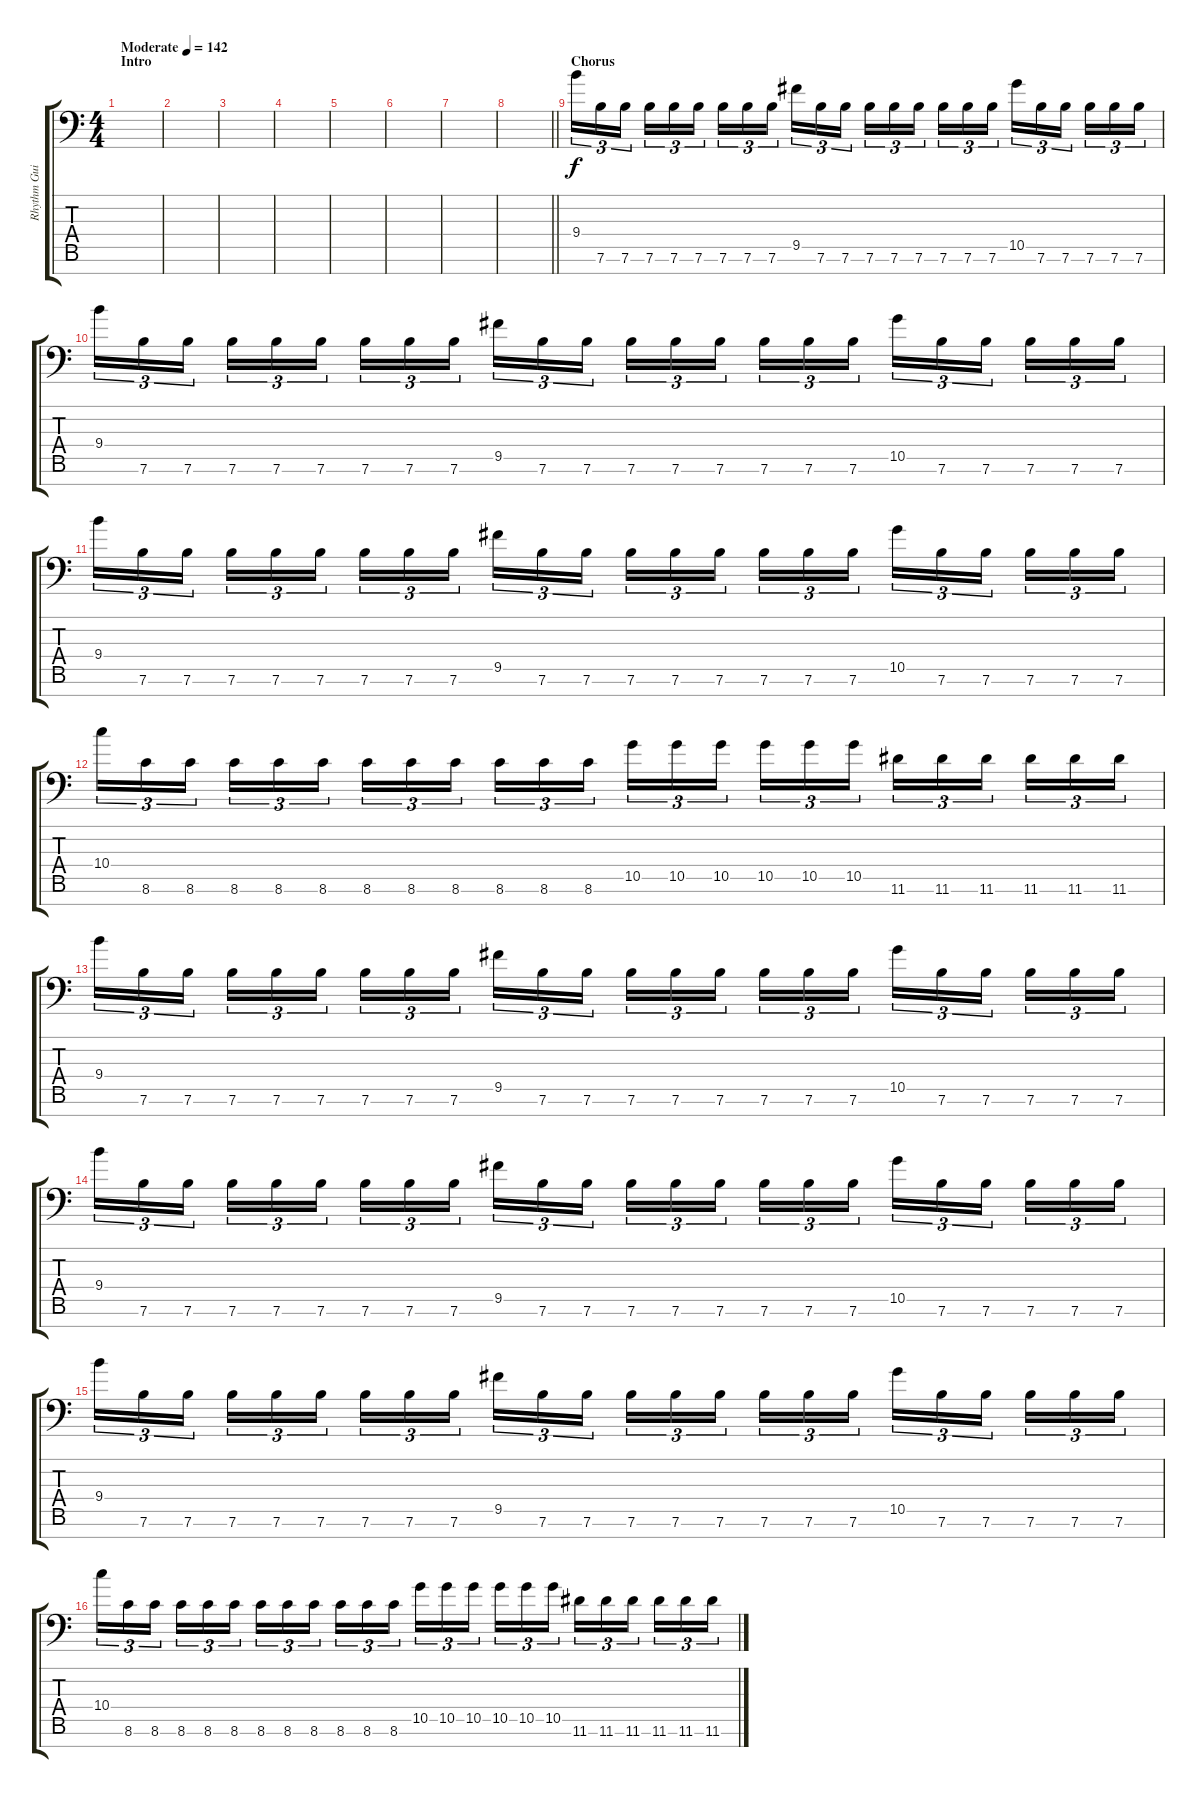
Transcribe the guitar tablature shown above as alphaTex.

\track ("Rhythm Guitar 1" "Rhythm Gui") {instrument distortionguitar}
\staff {score tabs}
\tuning (E4 B3 G3 D3 A2 E2 A1) {hide}
\ts (4 4)
\section ("" "Intro")
\tempo (142 "Moderate")
\clef f4
\ks c
|
|
|
|
|
|
|
\barLineRight lightlight
|
\section ("" "Chorus")
9.4.16{tu (3 2)} 7.6.16{tu (3 2)} 7.6.16{tu (3 2) beam splitsecondary} 7.6.16{tu (3 2)} 7.6.16{tu (3 2)} 7.6.16{tu (3 2)} 7.6.16{tu (3 2)} 7.6.16{tu (3 2)} 7.6.16{tu (3 2) beam splitsecondary} 9.5.16{tu (3 2)} 7.6.16{tu (3 2)} 7.6.16{tu (3 2)} 7.6.16{tu (3 2)} 7.6.16{tu (3 2)} 7.6.16{tu (3 2) beam splitsecondary} 7.6.16{tu (3 2)} 7.6.16{tu (3 2)} 7.6.16{tu (3 2)} 10.5.16{tu (3 2)} 7.6.16{tu (3 2)} 7.6.16{tu (3 2) beam splitsecondary} 7.6.16{tu (3 2)} 7.6.16{tu (3 2)} 7.6.16{tu (3 2)} |
9.4.16{tu (3 2)} 7.6.16{tu (3 2)} 7.6.16{tu (3 2) beam splitsecondary} 7.6.16{tu (3 2)} 7.6.16{tu (3 2)} 7.6.16{tu (3 2)} 7.6.16{tu (3 2)} 7.6.16{tu (3 2)} 7.6.16{tu (3 2) beam splitsecondary} 9.5.16{tu (3 2)} 7.6.16{tu (3 2)} 7.6.16{tu (3 2)} 7.6.16{tu (3 2)} 7.6.16{tu (3 2)} 7.6.16{tu (3 2) beam splitsecondary} 7.6.16{tu (3 2)} 7.6.16{tu (3 2)} 7.6.16{tu (3 2)} 10.5.16{tu (3 2)} 7.6.16{tu (3 2)} 7.6.16{tu (3 2) beam splitsecondary} 7.6.16{tu (3 2)} 7.6.16{tu (3 2)} 7.6.16{tu (3 2)} |
9.4.16{tu (3 2)} 7.6.16{tu (3 2)} 7.6.16{tu (3 2) beam splitsecondary} 7.6.16{tu (3 2)} 7.6.16{tu (3 2)} 7.6.16{tu (3 2)} 7.6.16{tu (3 2)} 7.6.16{tu (3 2)} 7.6.16{tu (3 2) beam splitsecondary} 9.5.16{tu (3 2)} 7.6.16{tu (3 2)} 7.6.16{tu (3 2)} 7.6.16{tu (3 2)} 7.6.16{tu (3 2)} 7.6.16{tu (3 2) beam splitsecondary} 7.6.16{tu (3 2)} 7.6.16{tu (3 2)} 7.6.16{tu (3 2)} 10.5.16{tu (3 2)} 7.6.16{tu (3 2)} 7.6.16{tu (3 2) beam splitsecondary} 7.6.16{tu (3 2)} 7.6.16{tu (3 2)} 7.6.16{tu (3 2)} |
10.4.16{tu (3 2)} 8.6.16{tu (3 2)} 8.6.16{tu (3 2) beam splitsecondary} 8.6.16{tu (3 2)} 8.6.16{tu (3 2)} 8.6.16{tu (3 2)} 8.6.16{tu (3 2)} 8.6.16{tu (3 2)} 8.6.16{tu (3 2) beam splitsecondary} 8.6.16{tu (3 2)} 8.6.16{tu (3 2)} 8.6.16{tu (3 2)} 10.5.16{tu (3 2)} 10.5.16{tu (3 2)} 10.5.16{tu (3 2) beam splitsecondary} 10.5.16{tu (3 2)} 10.5.16{tu (3 2)} 10.5.16{tu (3 2)} 11.6.16{tu (3 2)} 11.6.16{tu (3 2)} 11.6.16{tu (3 2) beam splitsecondary} 11.6.16{tu (3 2)} 11.6.16{tu (3 2)} 11.6.16{tu (3 2)} |
9.4.16{tu (3 2)} 7.6.16{tu (3 2)} 7.6.16{tu (3 2) beam splitsecondary} 7.6.16{tu (3 2)} 7.6.16{tu (3 2)} 7.6.16{tu (3 2)} 7.6.16{tu (3 2)} 7.6.16{tu (3 2)} 7.6.16{tu (3 2) beam splitsecondary} 9.5.16{tu (3 2)} 7.6.16{tu (3 2)} 7.6.16{tu (3 2)} 7.6.16{tu (3 2)} 7.6.16{tu (3 2)} 7.6.16{tu (3 2) beam splitsecondary} 7.6.16{tu (3 2)} 7.6.16{tu (3 2)} 7.6.16{tu (3 2)} 10.5.16{tu (3 2)} 7.6.16{tu (3 2)} 7.6.16{tu (3 2) beam splitsecondary} 7.6.16{tu (3 2)} 7.6.16{tu (3 2)} 7.6.16{tu (3 2)} |
9.4.16{tu (3 2)} 7.6.16{tu (3 2)} 7.6.16{tu (3 2) beam splitsecondary} 7.6.16{tu (3 2)} 7.6.16{tu (3 2)} 7.6.16{tu (3 2)} 7.6.16{tu (3 2)} 7.6.16{tu (3 2)} 7.6.16{tu (3 2) beam splitsecondary} 9.5.16{tu (3 2)} 7.6.16{tu (3 2)} 7.6.16{tu (3 2)} 7.6.16{tu (3 2)} 7.6.16{tu (3 2)} 7.6.16{tu (3 2) beam splitsecondary} 7.6.16{tu (3 2)} 7.6.16{tu (3 2)} 7.6.16{tu (3 2)} 10.5.16{tu (3 2)} 7.6.16{tu (3 2)} 7.6.16{tu (3 2) beam splitsecondary} 7.6.16{tu (3 2)} 7.6.16{tu (3 2)} 7.6.16{tu (3 2)} |
9.4.16{tu (3 2)} 7.6.16{tu (3 2)} 7.6.16{tu (3 2) beam splitsecondary} 7.6.16{tu (3 2)} 7.6.16{tu (3 2)} 7.6.16{tu (3 2)} 7.6.16{tu (3 2)} 7.6.16{tu (3 2)} 7.6.16{tu (3 2) beam splitsecondary} 9.5.16{tu (3 2)} 7.6.16{tu (3 2)} 7.6.16{tu (3 2)} 7.6.16{tu (3 2)} 7.6.16{tu (3 2)} 7.6.16{tu (3 2) beam splitsecondary} 7.6.16{tu (3 2)} 7.6.16{tu (3 2)} 7.6.16{tu (3 2)} 10.5.16{tu (3 2)} 7.6.16{tu (3 2)} 7.6.16{tu (3 2) beam splitsecondary} 7.6.16{tu (3 2)} 7.6.16{tu (3 2)} 7.6.16{tu (3 2)} |
10.4.16{tu (3 2)} 8.6.16{tu (3 2)} 8.6.16{tu (3 2) beam splitsecondary} 8.6.16{tu (3 2)} 8.6.16{tu (3 2)} 8.6.16{tu (3 2)} 8.6.16{tu (3 2)} 8.6.16{tu (3 2)} 8.6.16{tu (3 2) beam splitsecondary} 8.6.16{tu (3 2)} 8.6.16{tu (3 2)} 8.6.16{tu (3 2)} 10.5.16{tu (3 2)} 10.5.16{tu (3 2)} 10.5.16{tu (3 2) beam splitsecondary} 10.5.16{tu (3 2)} 10.5.16{tu (3 2)} 10.5.16{tu (3 2)} 11.6.16{tu (3 2)} 11.6.16{tu (3 2)} 11.6.16{tu (3 2) beam splitsecondary} 11.6.16{tu (3 2)} 11.6.16{tu (3 2)} 11.6.16{tu (3 2)}
